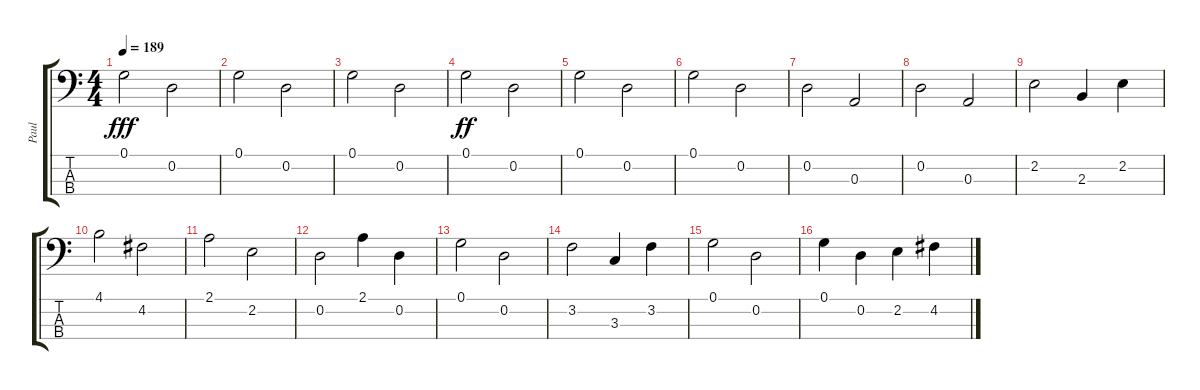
\track ("Paul" "Paul") {instrument electricbassfinger}
\staff {score tabs}
\tuning (G2 D2 A1 E1) {hide}
\ts (4 4)
\tempo 189
\clef f4
\ks c
0.1.2{dy fff} 0.2.2 |
0.1.2 0.2.2 |
0.1.2 0.2.2 |
0.1.2{dy ff} 0.2.2 |
0.1.2 0.2.2 |
0.1.2 0.2.2 |
0.2.2 0.3.2 |
0.2.2 0.3.2 |
2.2.2 2.3.4 2.2.4 |
4.1.2 4.2.2 |
2.1.2 2.2.2 |
0.2.2 2.1.4 0.2.4 |
0.1.2 0.2.2 |
3.2.2 3.3.4 3.2.4 |
0.1.2 0.2.2 |
0.1.4 0.2.4 2.2.4 4.2.4
